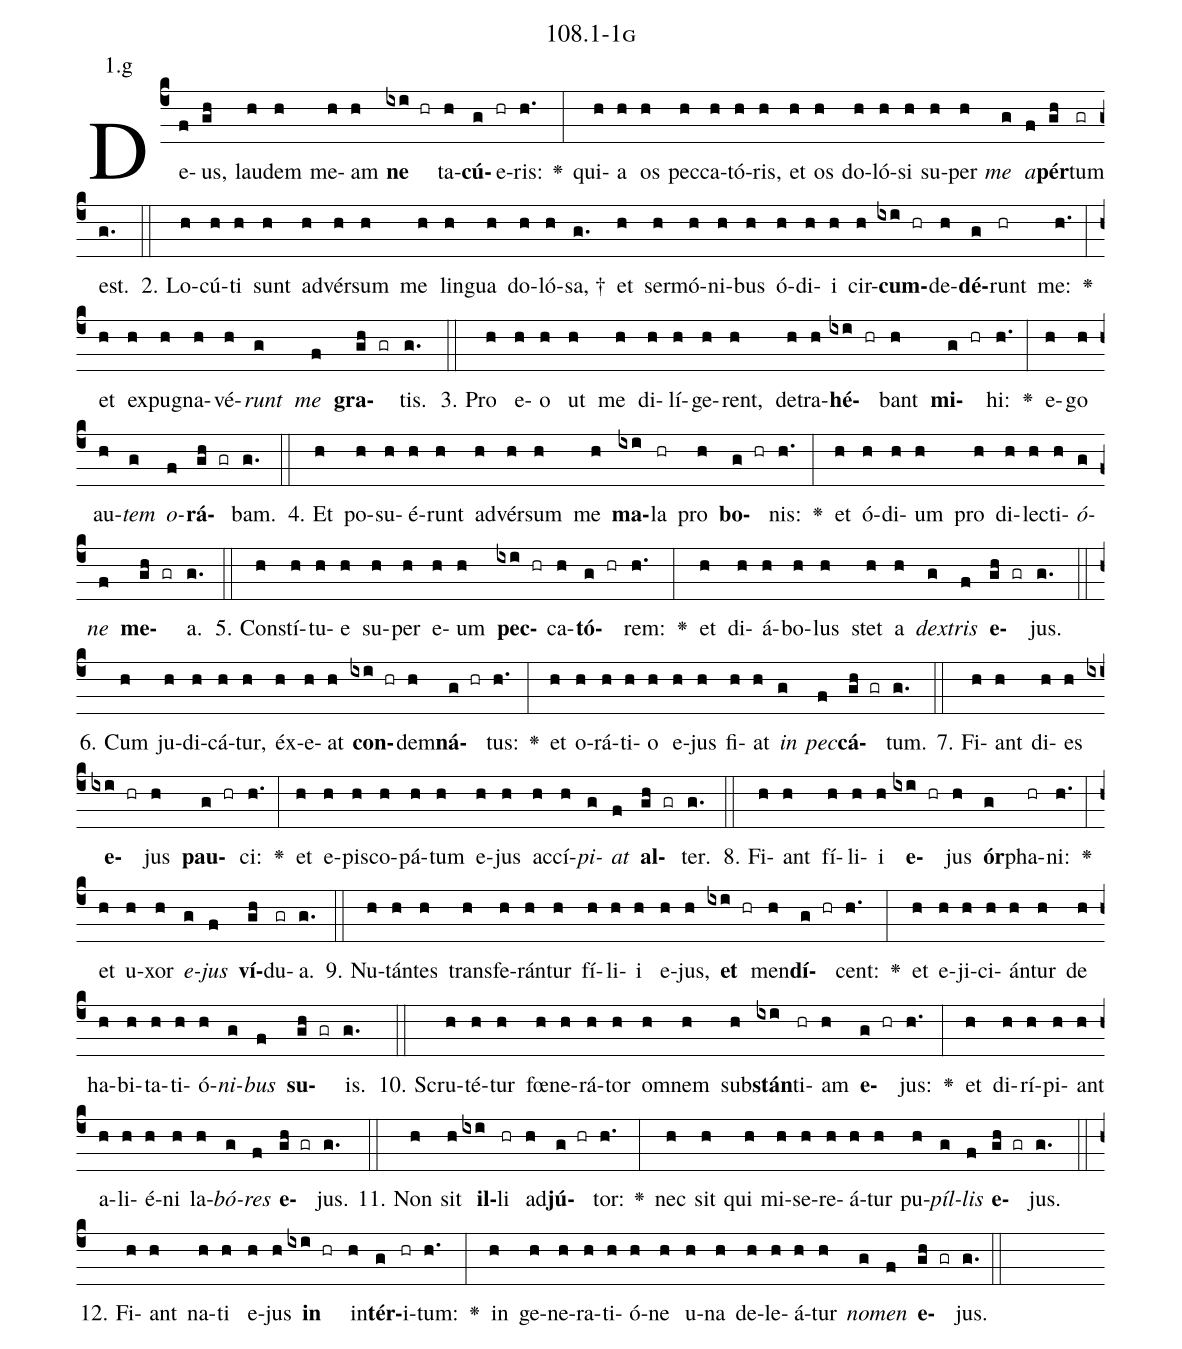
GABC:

name: 108.1-1g;
annotation: 1.g;
%%
(c4)De(f)us,(gh) lau(h)dem(h) me(h)am(h) <b>ne</b>(ixi hr) ta(h)<b>cú</b>(g)e(hr)ris:(h.) <v>\greheightstar</v>(:) qui(h)a(h) os(h) pec(h)ca(h)tó(h)ris,(h) et(h) os(h) do(h)ló(h)si(h) su(h)per(h) <i>me</i>(g) <i>a</i>(f)<b>pér</b>(gh)tum(gr) est.(g.) (::)
2. Lo(h)cú(h)ti(h) sunt(h) ad(h)vér(h)sum(h) me(h) lin(h)gua(h) do(h)ló(h)sa, †(g.) et(h) ser(h)mó(h)ni(h)bus(h) ó(h)di(h)i(h) cir(h)<b>cum</b>(ixi hr)de(h)<b>dé</b>(g)runt(hr) me:(h.) <v>\greheightstar</v>(:) et(h) ex(h)pu(h)gna(h)vé(h)<i>runt</i>(g) <i>me</i>(f) <b>gra</b>(gh gr)tis.(g.) (::)
3. Pro(h) e(h)o(h) ut(h) me(h) di(h)lí(h)ge(h)rent,(h) de(h)tra(h)<b>hé</b>(ixi hr)bant(h) <b>mi</b>(g hr)hi:(h.) <v>\greheightstar</v>(:) e(h)go(h) au(h)<i>tem</i>(g) <i>o</i>(f)<b>rá</b>(gh gr)bam.(g.) (::)
4. Et(h) po(h)su(h)é(h)runt(h) ad(h)vér(h)sum(h) me(h) <b>ma</b>(ixi)la(hr) pro(h) <b>bo</b>(g hr)nis:(h.) <v>\greheightstar</v>(:) et(h) ó(h)di(h)um(h) pro(h) di(h)lec(h)ti(h)<i>ó</i>(g)<i>ne</i>(f) <b>me</b>(gh gr)a.(g.) (::)
5. Con(h)stí(h)tu(h)e(h) su(h)per(h) e(h)um(h) <b>pec</b>(ixi hr)ca(h)<b>tó</b>(g hr)rem:(h.) <v>\greheightstar</v>(:) et(h) di(h)á(h)bo(h)lus(h) stet(h) a(h) <i>dex</i>(g)<i>tris</i>(f) <b>e</b>(gh gr)jus.(g.) (::)
6. Cum(h) ju(h)di(h)cá(h)tur,(h) éx(h)e(h)at(h) <b>con</b>(ixi hr)dem(h)<b>ná</b>(g hr)tus:(h.) <v>\greheightstar</v>(:) et(h) o(h)rá(h)ti(h)o(h) e(h)jus(h) fi(h)at(h) <i>in</i>(g) <i>pec</i>(f)<b>cá</b>(gh gr)tum.(g.) (::)
7. Fi(h)ant(h) di(h)es(h) <b>e</b>(ixi hr)jus(h) <b>pau</b>(g hr)ci:(h.) <v>\greheightstar</v>(:) et(h) e(h)pis(h)co(h)pá(h)tum(h) e(h)jus(h) ac(h)cí(h)<i>pi</i>(g)<i>at</i>(f) <b>al</b>(gh gr)ter.(g.) (::)
8. Fi(h)ant(h) fí(h)li(h)i(h) <b>e</b>(ixi hr)jus(h) <b>ór</b>(g)pha(hr)ni:(h.) <v>\greheightstar</v>(:) et(h) u(h)xor(h) <i>e</i>(g)<i>jus</i>(f) <b>ví</b>(gh)du(gr)a.(g.) (::)
9. Nu(h)tán(h)tes(h) trans(h)fe(h)rán(h)tur(h) fí(h)li(h)i(h) e(h)jus,(h) <b>et</b>(ixi hr) men(h)<b>dí</b>(g hr)cent:(h.) <v>\greheightstar</v>(:) et(h) e(h)ji(h)ci(h)án(h)tur(h) de(h) ha(h)bi(h)ta(h)ti(h)ó(h)<i>ni</i>(g)<i>bus</i>(f) <b>su</b>(gh gr)is.(g.) (::)
10. Scru(h)té(h)tur(h) fœ(h)ne(h)rá(h)tor(h) om(h)nem(h) sub(h)<b>stán</b>(ixi)ti(hr)am(h) <b>e</b>(g hr)jus:(h.) <v>\greheightstar</v>(:) et(h) di(h)rí(h)pi(h)ant(h) a(h)li(h)é(h)ni(h) la(h)<i>bó</i>(g)<i>res</i>(f) <b>e</b>(gh gr)jus.(g.) (::)
11. Non(h) sit(h) <b>il</b>(ixi)li(hr) ad(h)<b>jú</b>(g hr)tor:(h.) <v>\greheightstar</v>(:) nec(h) sit(h) qui(h) mi(h)se(h)re(h)á(h)tur(h) pu(h)<i>píl</i>(g)<i>lis</i>(f) <b>e</b>(gh gr)jus.(g.) (::)
12. Fi(h)ant(h) na(h)ti(h) e(h)jus(h) <b>in</b>(ixi hr) in(h)<b>tér</b>(g)i(hr)tum:(h.) <v>\greheightstar</v>(:) in(h) ge(h)ne(h)ra(h)ti(h)ó(h)ne(h) u(h)na(h) de(h)le(h)á(h)tur(h) <i>no</i>(g)<i>men</i>(f) <b>e</b>(gh gr)jus.(g.) (::)
